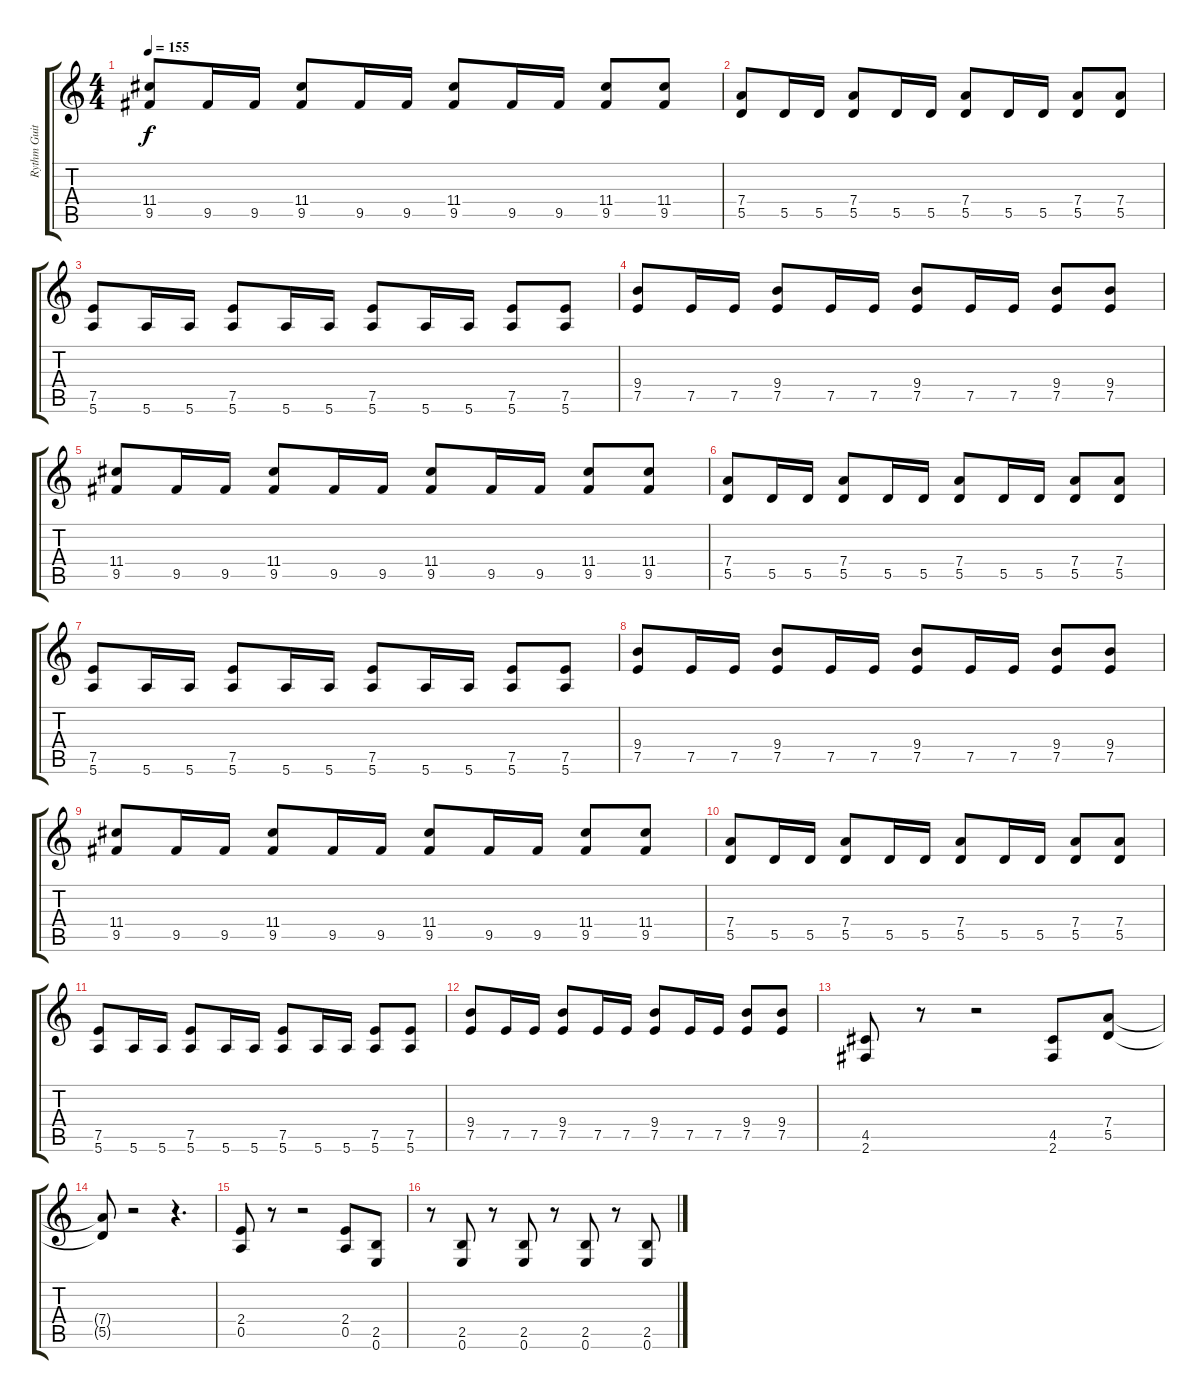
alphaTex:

\track ("Rythm Guitar (Bizzy D)" "Rythm Guit") {instrument distortionguitar}
\staff {score tabs}
\tuning (E4 B3 G3 D3 A2 E2) {hide}
\ts (4 4)
\tempo 155
\clef g2
\ks c
(11.4 9.5).8{dy f} 9.5.16 9.5.16 (11.4 9.5).8 9.5.16 9.5.16 (11.4 9.5).8 9.5.16 9.5.16 (11.4 9.5).8 (11.4 9.5).8 |
(7.4 5.5).8 5.5.16 5.5.16 (7.4 5.5).8 5.5.16 5.5.16 (7.4 5.5).8 5.5.16 5.5.16 (7.4 5.5).8 (7.4 5.5).8 |
(7.5 5.6).8 5.6.16 5.6.16 (7.5 5.6).8 5.6.16 5.6.16 (7.5 5.6).8 5.6.16 5.6.16 (7.5 5.6).8 (7.5 5.6).8 |
(9.4 7.5).8 7.5.16 7.5.16 (9.4 7.5).8 7.5.16 7.5.16 (9.4 7.5).8 7.5.16 7.5.16 (9.4 7.5).8 (9.4 7.5).8 |
(11.4 9.5).8 9.5.16 9.5.16 (11.4 9.5).8 9.5.16 9.5.16 (11.4 9.5).8 9.5.16 9.5.16 (11.4 9.5).8 (11.4 9.5).8 |
(7.4 5.5).8 5.5.16 5.5.16 (7.4 5.5).8 5.5.16 5.5.16 (7.4 5.5).8 5.5.16 5.5.16 (7.4 5.5).8 (7.4 5.5).8 |
(7.5 5.6).8 5.6.16 5.6.16 (7.5 5.6).8 5.6.16 5.6.16 (7.5 5.6).8 5.6.16 5.6.16 (7.5 5.6).8 (7.5 5.6).8 |
(9.4 7.5).8 7.5.16 7.5.16 (9.4 7.5).8 7.5.16 7.5.16 (9.4 7.5).8 7.5.16 7.5.16 (9.4 7.5).8 (9.4 7.5).8 |
(11.4 9.5).8 9.5.16 9.5.16 (11.4 9.5).8 9.5.16 9.5.16 (11.4 9.5).8 9.5.16 9.5.16 (11.4 9.5).8 (11.4 9.5).8 |
(7.4 5.5).8 5.5.16 5.5.16 (7.4 5.5).8 5.5.16 5.5.16 (7.4 5.5).8 5.5.16 5.5.16 (7.4 5.5).8 (7.4 5.5).8 |
(7.5 5.6).8 5.6.16 5.6.16 (7.5 5.6).8 5.6.16 5.6.16 (7.5 5.6).8 5.6.16 5.6.16 (7.5 5.6).8 (7.5 5.6).8 |
(9.4 7.5).8 7.5.16 7.5.16 (9.4 7.5).8 7.5.16 7.5.16 (9.4 7.5).8 7.5.16 7.5.16 (9.4 7.5).8 (9.4 7.5).8 |
(4.5 2.6).8 r.8 r.2 (4.5 2.6).8 (7.4 5.5).8 |
(7.4{t} 5.5{t}).8 r.2 r.4{d} |
(2.4 0.5).8 r.8 r.2 (2.4 0.5).8 (2.5 0.6).8 |
r.8 (2.5 0.6).8 r.8 (2.5 0.6).8 r.8 (2.5 0.6).8 r.8 (2.5 0.6).8
